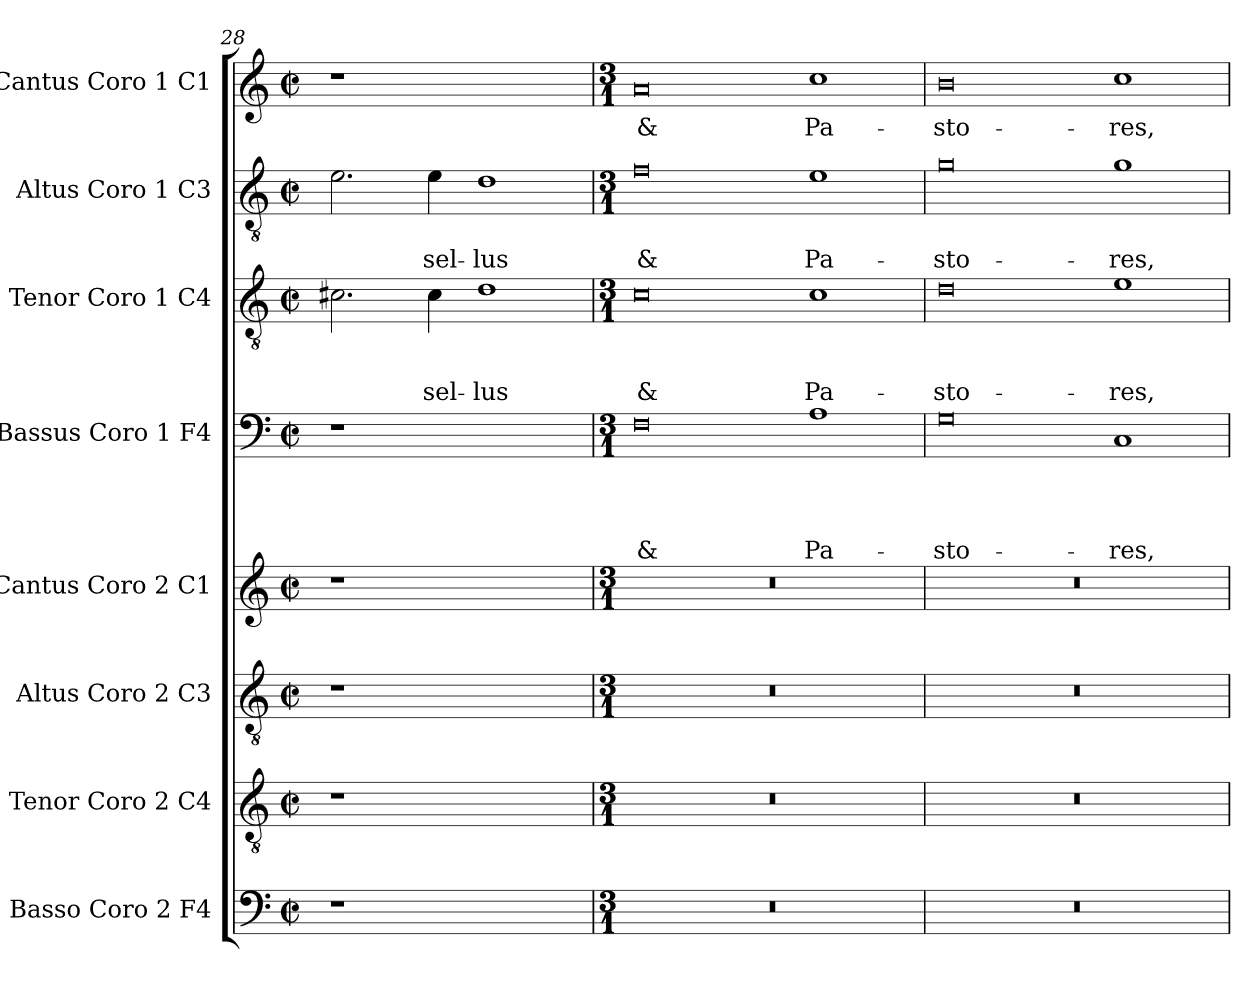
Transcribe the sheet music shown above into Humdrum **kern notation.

**kern	**kern	**kern	**kern	**kern	**text	**text	**text	**text	**kern	**text	**text	**text	**kern	**text	**text	**kern	**text
*part8	*part7	*part6	*part5	*part4	*part4	*part4	*part4	*part4	*part3	*part3	*part3	*part3	*part2	*part2	*part2	*part1	*part1
*staff8	*staff7	*staff6	*staff5	*staff4	*staff4	*staff4	*staff4	*staff4	*staff3	*staff3	*staff3	*staff3	*staff2	*staff2	*staff2	*staff1	*staff1
*I"Basso Coro 2 F4	*I"Tenor  Coro 2 C4	*I"Altus Coro 2 C3	*I"Cantus  Coro 2 C1	*I"Bassus  Coro 1 F4	*	*	*	*	*I"Tenor  Coro 1 C4	*	*	*	*I"Altus  Coro 1 C3	*	*	*I"Cantus  Coro 1 C1	*
*I'B2	*I'T2	*I'A2	*I'C3	*I'B1	*	*	*	*	*I'T1	*	*	*	*I'A1	*	*	*I'C1	*
*clefF4	*clefGv2	*clefGv2	*clefG2	*clefF4	*	*	*	*	*clefGv2	*	*	*	*clefGv2	*	*	*clefG2	*
*k[]	*k[]	*k[]	*k[]	*k[]	*	*	*	*	*k[]	*	*	*	*k[]	*	*	*k[]	*
*C:	*C:	*C:	*C:	*C:	*	*	*	*	*C:	*	*	*	*C:	*	*	*C:	*
*M2/2	*M2/2	*M2/2	*M2/2	*M2/2	*	*	*	*	*M2/2	*	*	*	*M2/2	*	*	*M2/2	*
*met(c|)	*met(c|)	*met(c|)	*met(c|)	*met(c|)	*	*	*	*	*met(c|)	*	*	*	*met(c|)	*	*	*met(c|)	*
=28	=28	=28	=28	=28	=28	=28	=28	=28	=28	=28	=28	=28	=28	=28	=28	=28	=28
1r	1r	1r	1r	1r	.	.	.	.	2.c#X\	.	.	.	2.e\	.	.	1r	.
.	.	.	.	.	.	.	.	.	4c#\	.	.	-sel-	4e\	.	-sel-	.	.
1ryy	1ryy	1ryy	1ryy	1ryy	.	.	.	.	1d	.	.	-lus	1d	.	-lus	1ryy	.
=29	=29	=29	=29	=29	=29	=29	=29	=29	=29	=29	=29	=29	=29	=29	=29	=29	=29
*M3/1	*M3/1	*M3/1	*M3/1	*M3/1	*	*	*	*	*M3/1	*	*	*	*M3/1	*	*	*M3/1	*
0.r	0.r	0.r	0.r	0F	.	.	.	&	0c	.	.	&	0f	.	&	0a	&
.	.	.	.	1A	.	.	.	Pa-	1c	.	.	Pa-	1e	.	Pa-	1cc	Pa-
=30	=30	=30	=30	=30	=30	=30	=30	=30	=30	=30	=30	=30	=30	=30	=30	=30	=30
0.r	0.r	0.r	0.r	0G	.	.	.	-sto-	0d	.	.	-sto-	0g	.	-sto-	0b	-sto-
.	.	.	.	1C	.	.	.	-res,	1e	.	.	-res,	1g	.	-res,	1cc	-res,
=	=	=	=	=	=	=	=	=	=	=	=	=	=	=	=	=	=
*-	*-	*-	*-	*-	*-	*-	*-	*-	*-	*-	*-	*-	*-	*-	*-	*-	*-
